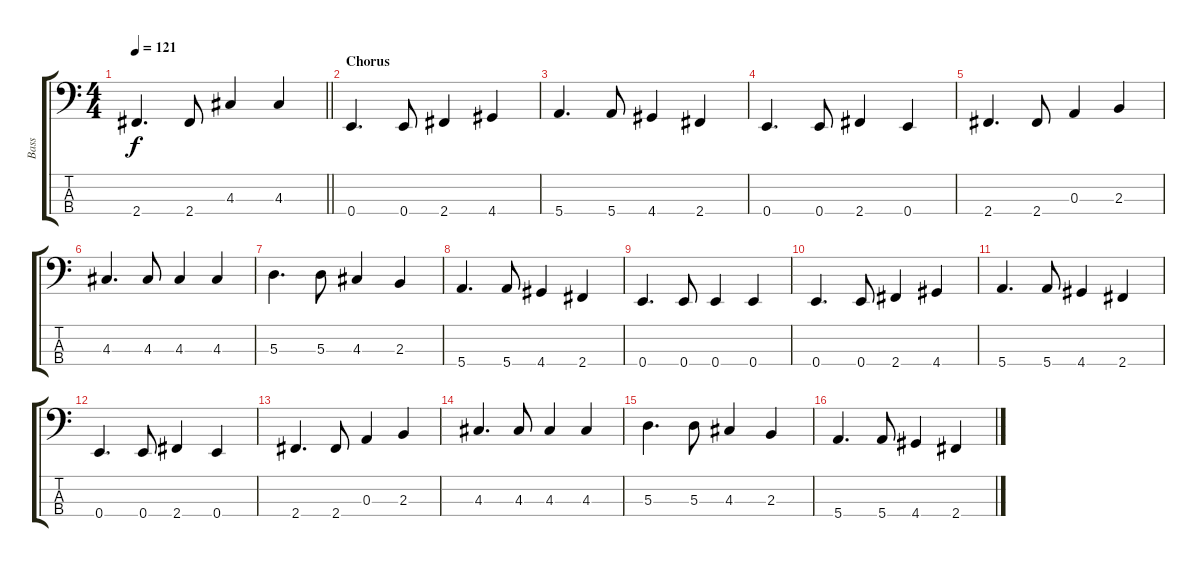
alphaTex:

\track ("Bass" "Bass") {instrument electricbassfinger}
\staff {score tabs}
\tuning (G2 D2 A1 E1) {hide}
\ts (4 4)
\tempo 121
\clef f4
\barLineRight lightlight
\ks c
2.4.4{d dy f} 2.4.8 4.3.4 4.3.4 |
\section ("" "Chorus")
0.4.4{d} 0.4.8 2.4.4 4.4.4 |
5.4.4{d} 5.4.8 4.4.4 2.4.4 |
0.4.4{d} 0.4.8 2.4.4 0.4.4 |
2.4.4{d} 2.4.8 0.3.4 2.3.4 |
4.3.4{d} 4.3.8 4.3.4 4.3.4 |
5.3.4{d} 5.3.8 4.3.4 2.3.4 |
5.4.4{d} 5.4.8 4.4.4 2.4.4 |
0.4.4{d} 0.4.8 0.4.4 0.4.4 |
0.4.4{d} 0.4.8 2.4.4 4.4.4 |
5.4.4{d} 5.4.8 4.4.4 2.4.4 |
0.4.4{d} 0.4.8 2.4.4 0.4.4 |
2.4.4{d} 2.4.8 0.3.4 2.3.4 |
4.3.4{d} 4.3.8 4.3.4 4.3.4 |
5.3.4{d} 5.3.8 4.3.4 2.3.4 |
5.4.4{d} 5.4.8 4.4.4 2.4.4
